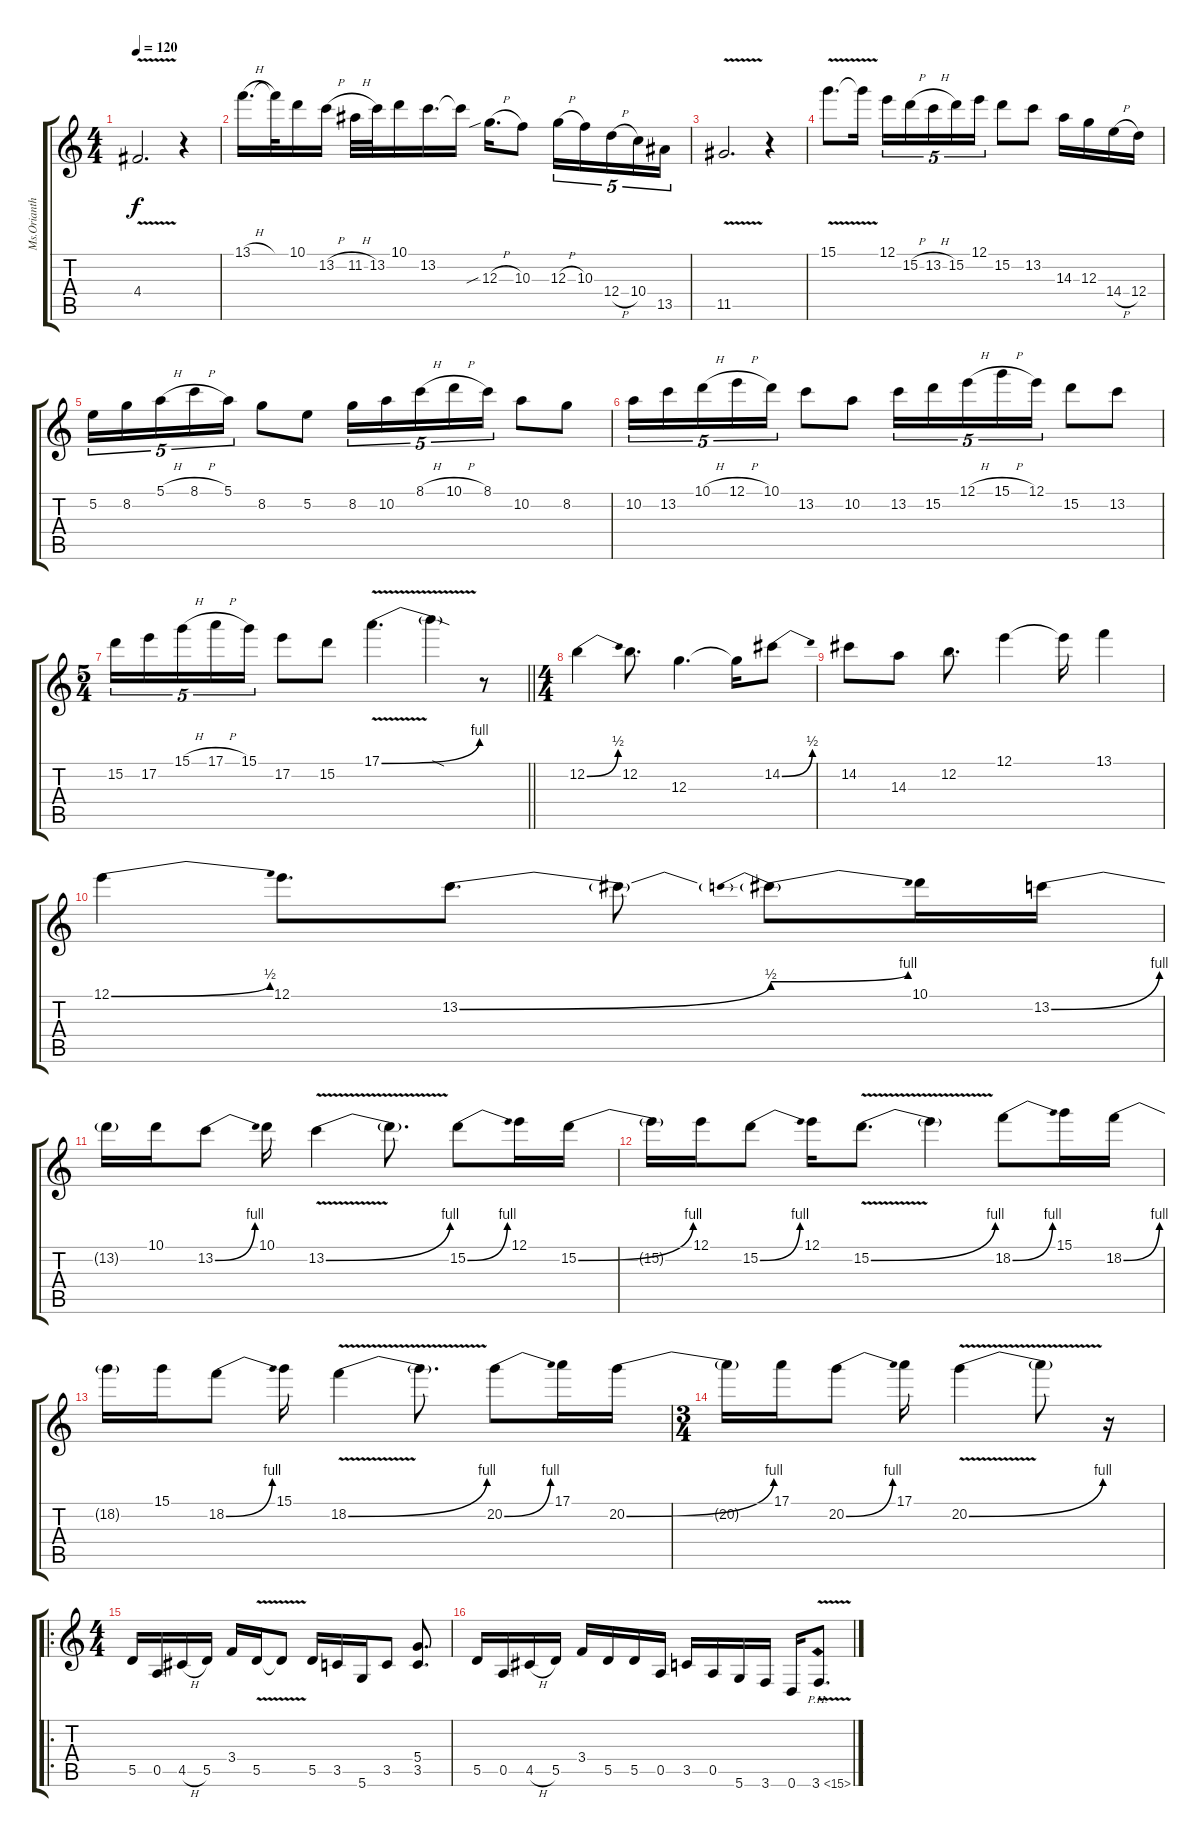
\track ("Ms.Orianthi " "Ms.Orianth") {instrument overdrivenguitar}
\staff {score tabs}
\tuning (E4 B3 G3 D3 A2 D2) {hide}
\ts (4 4)
\tempo 120
\clef g2
\ks c
4.4{v}.2{d dy f} r.4 |
13.1{h}.16{d} 13.1{t}.32 10.1.16 13.2{h}.16 11.2{h}.32 13.2.32 10.1.16 13.2.16{d} 13.2{t}.16 12.3{sib h}.16{d} 10.3.8 12.3{h}.16{tu (5 4)} 10.3.16{tu (5 4)} 12.4{h}.16{tu (5 4)} 10.4.16{tu (5 4)} 13.5.16{tu (5 4)} |
11.5{v}.2{d} r.4 |
15.1{v}.8{d} 15.1{t}.16 12.1.16{tu (5 4)} 15.2{h}.16{tu (5 4)} 13.2{h}.16{tu (5 4)} 15.2.16{tu (5 4)} 12.1.16{tu (5 4)} 15.2.8 13.2.8 14.3.16 12.3.16 14.4{h}.16 12.4.16 |
5.2.16{tu (5 4)} 8.2.16{tu (5 4)} 5.1{h}.16{tu (5 4)} 8.1{h}.16{tu (5 4)} 5.1.16{tu (5 4)} 8.2.8 5.2.8 8.2.16{tu (5 4)} 10.2.16{tu (5 4)} 8.1{h}.16{tu (5 4)} 10.1{h}.16{tu (5 4)} 8.1.16{tu (5 4)} 10.2.8 8.2.8 |
10.2.16{tu (5 4)} 13.2.16{tu (5 4)} 10.1{h}.16{tu (5 4)} 12.1{h}.16{tu (5 4)} 10.1.16{tu (5 4)} 13.2.8 10.2.8 13.2.16{tu (5 4)} 15.2.16{tu (5 4)} 12.1{h}.16{tu (5 4)} 15.1{h}.16{tu (5 4)} 12.1.16{tu (5 4)} 15.2.8 13.2.8 |
\ts (5 4)
\barLineRight lightlight
15.2.16{tu (5 4)} 17.2.16{tu (5 4)} 15.1{h}.16{tu (5 4)} 17.1{h}.16{tu (5 4)} 15.1.16{tu (5 4)} 17.2.8 15.2.8 17.1{be (bend 0 0 60 4) v}.4{d} 17.1{sod t}.4 r.8 |
\ts (4 4)
\section ("" "")
12.2{be (bend 0 0 60 2)}.4{volume 15 balance 14} 12.2.8{d} 12.3.4{d} 12.3{t}.16 14.2{be (bend 0 0 60 2)}.8 |
14.2.8 14.3.8 12.2.8{d} 12.1.4 12.1{t}.16 13.1.4 |
12.1{be (bend 0 0 60 2)}.4 12.1.8{d} 13.2{be (bend 0 0 60 2)}.8{d} 13.2{t}.8 13.2{be (prebendbend 0 2 60 4) t}.8 10.1.16 13.2{be (bend 0 0 60 4)}.16 |
13.2{t}.16 10.1.16 13.2{be (bend 0 0 60 4)}.8 10.1.16 13.2{be (bend 0 0 60 4) v}.4 13.2{t}.8{d} 15.2{be (bend 0 0 60 4)}.8 12.1.16 15.2{be (bend 0 0 60 4)}.16 |
15.2{t}.16 12.1.16 15.2{be (bend 0 0 60 4)}.8 12.1.16 15.2{be (bend 0 0 60 4) v}.8{d} 15.2{t}.4 18.2{be (bend 0 0 60 4)}.8 15.1.16 18.2{be (bend 0 0 60 4)}.16 |
18.2{t}.16 15.1.16 18.2{be (bend 0 0 60 4)}.8 15.1.16 18.2{be (bend 0 0 60 4) v}.4 18.2{t}.8{d} 20.2{be (bend 0 0 60 4)}.8 17.1.16 20.2{be (bend 0 0 60 4)}.16 |
\ts (3 4)
20.2{t}.16 17.1.16 20.2{be (bend 0 0 60 4)}.8 17.1.16 20.2{be (bend 0 0 60 4) v}.4 20.2{t}.8 r.16 |
\ro
\ts (4 4)
5.5.16 0.5.16 4.5{h}.16 5.5.16 3.4.16 5.5{v}.16 5.5{t}.8 5.5.16 3.5.16 5.6.16 3.5.8 (5.4 3.5).8{d} |
5.5.16 0.5.16 4.5{h}.16 5.5.16 3.4.16 5.5.16 5.5.16 0.5.16 3.5.16 0.5.16 5.6.16 3.6.16 0.6.16 3.6{ph 12 v}.8{d}
